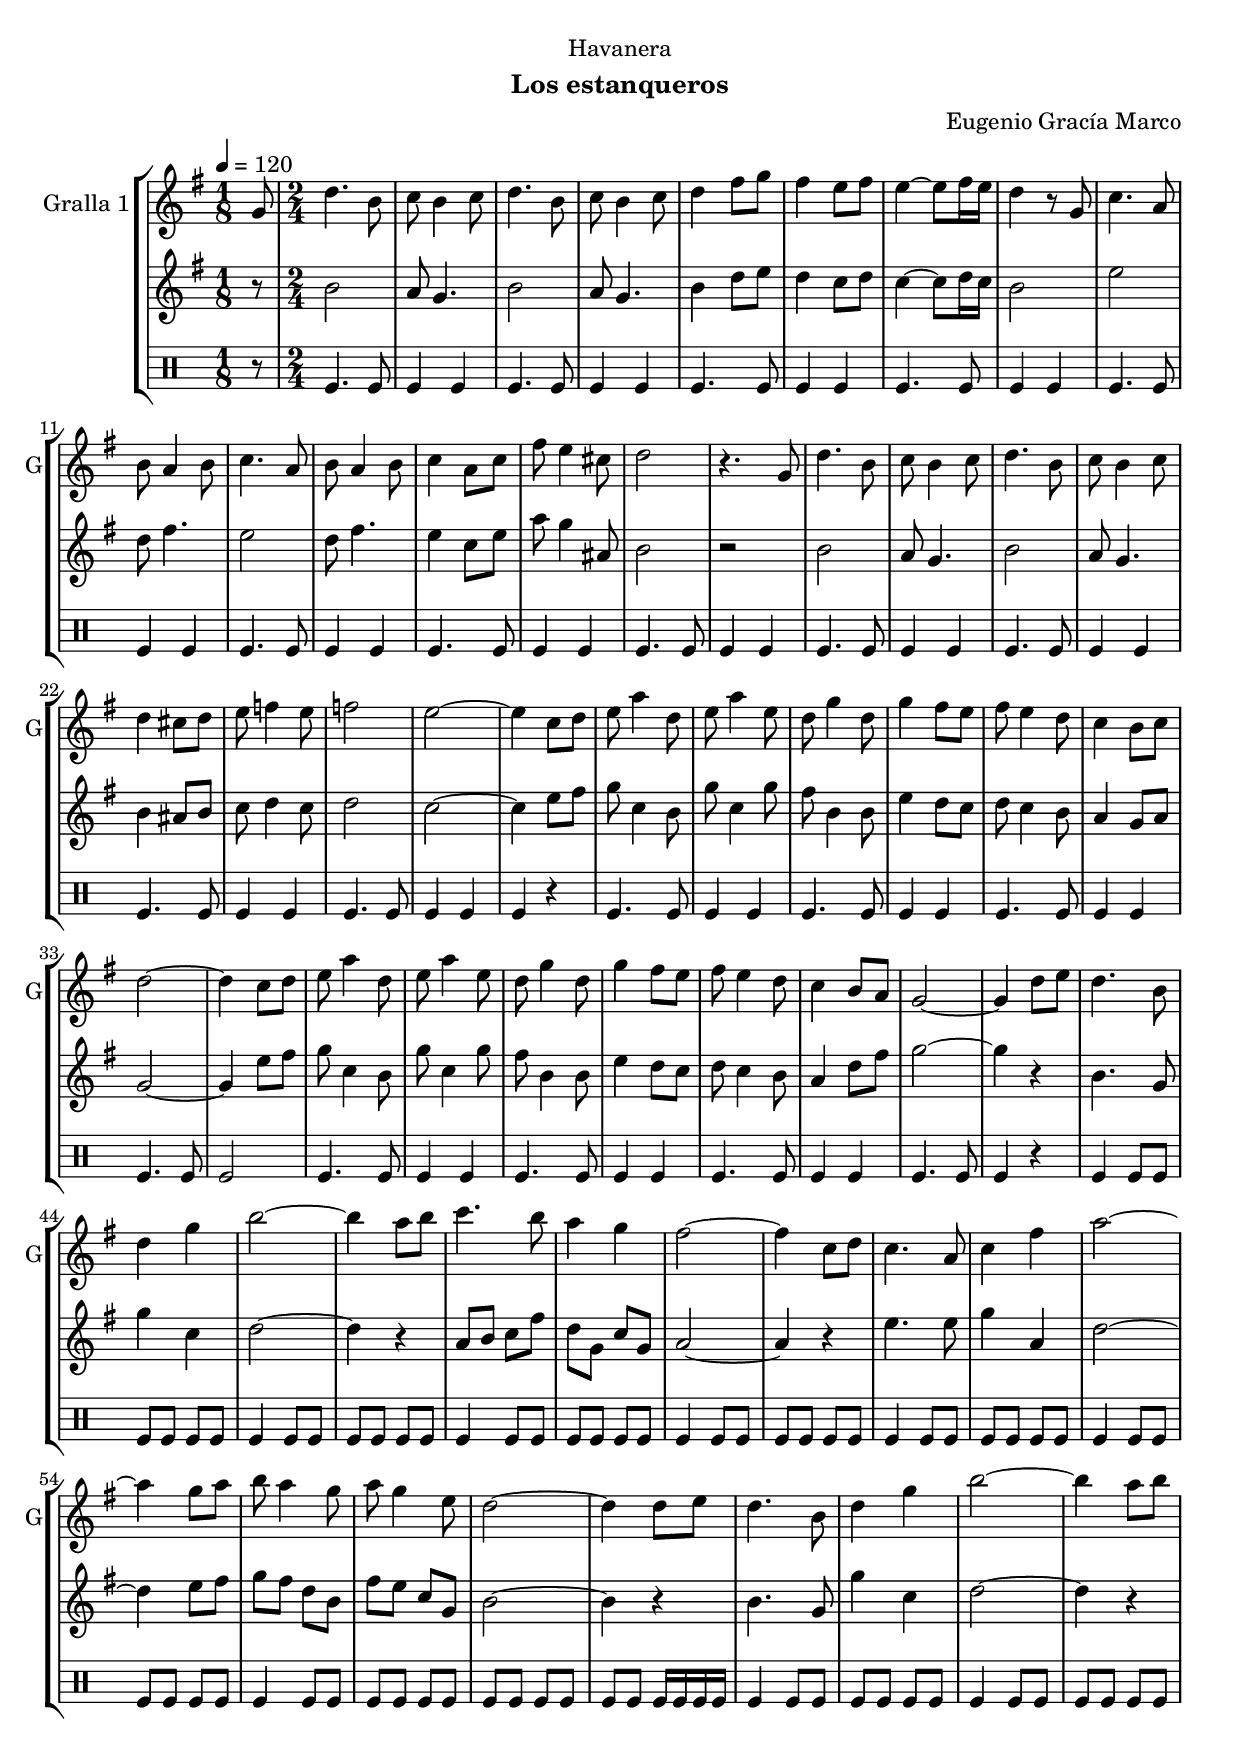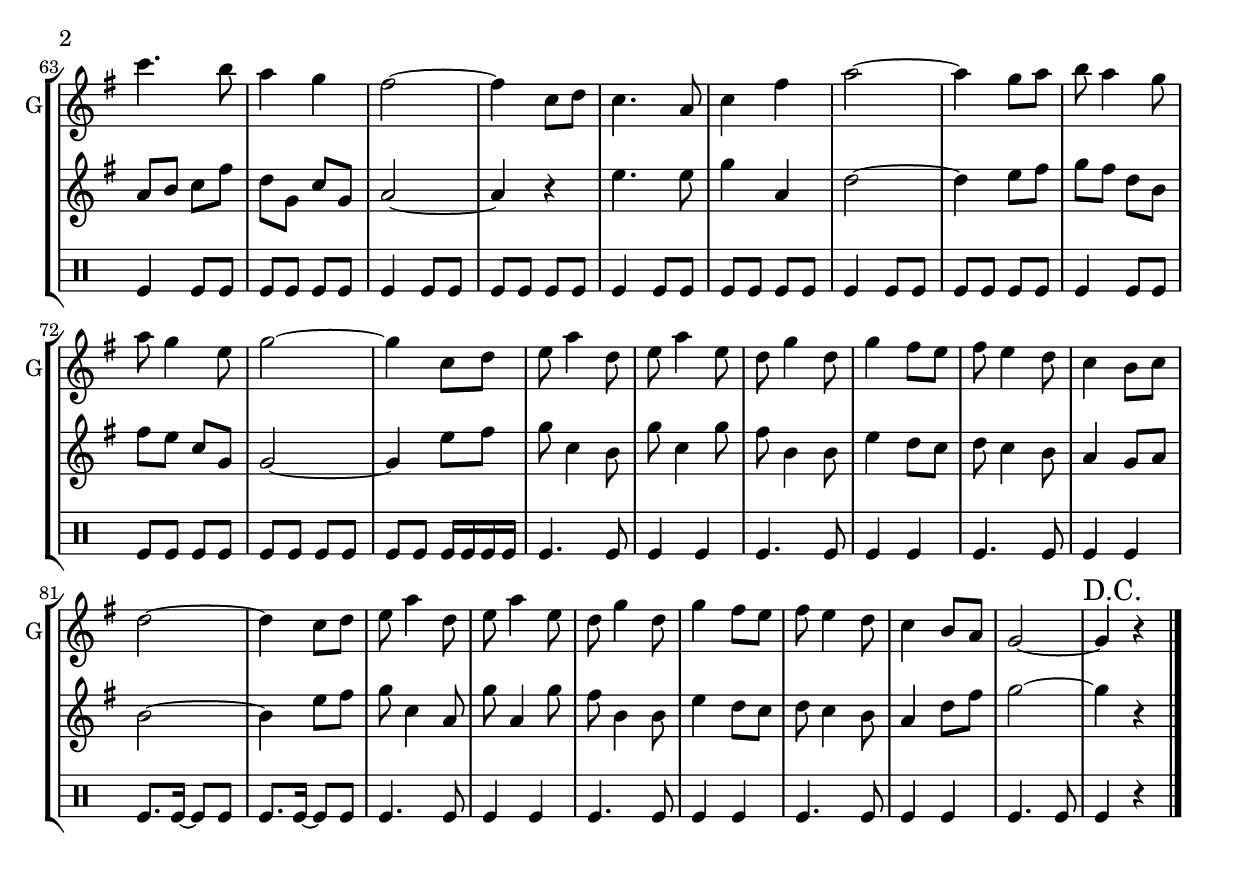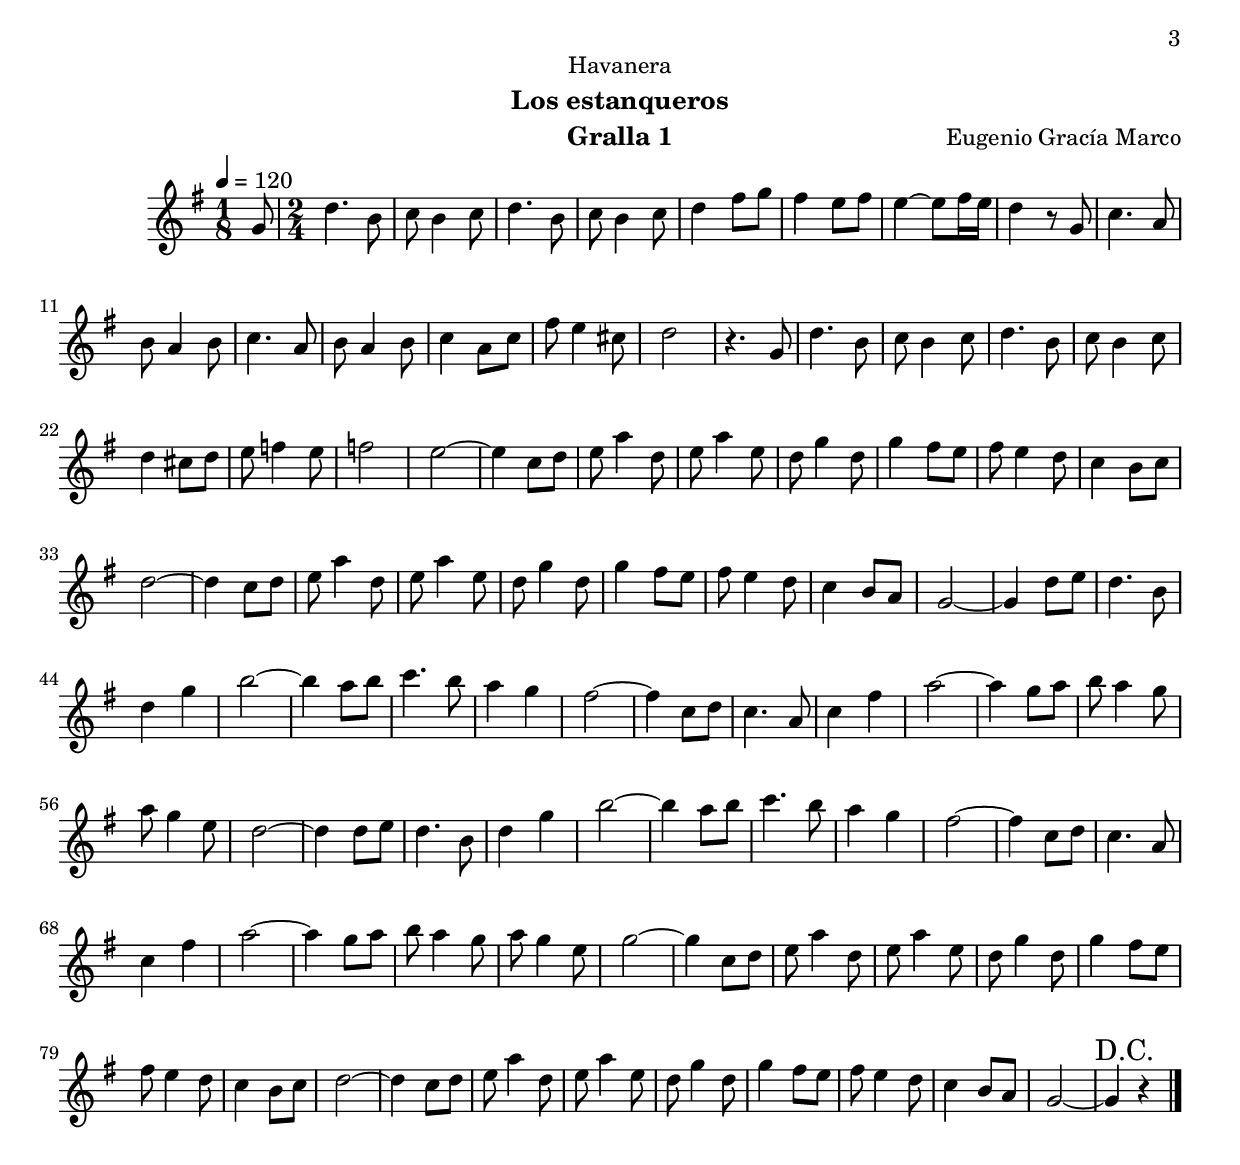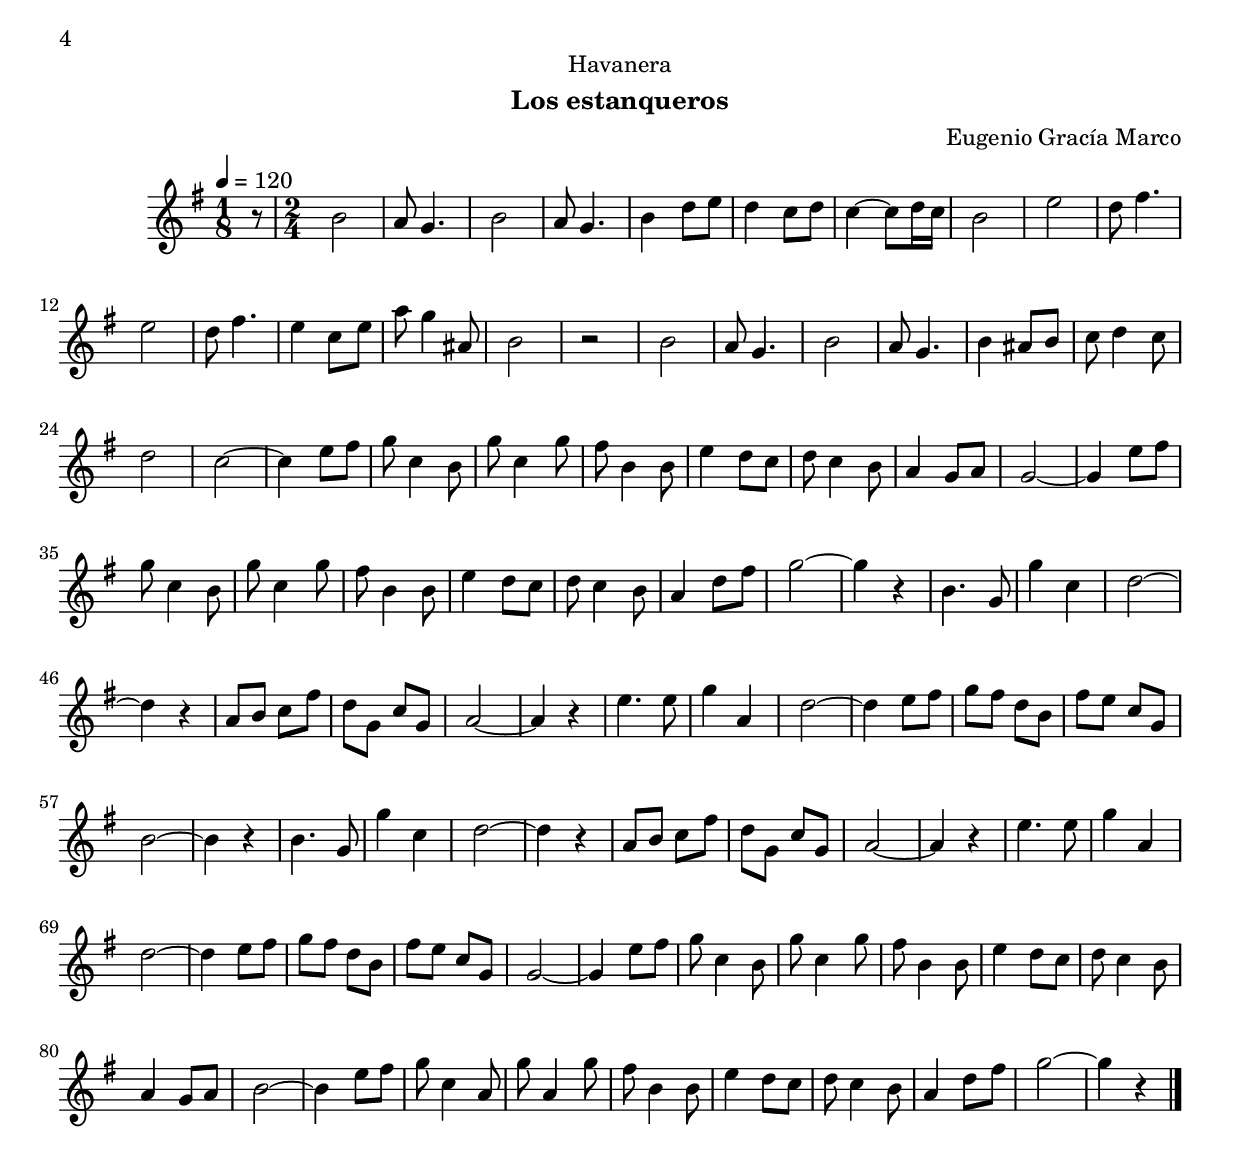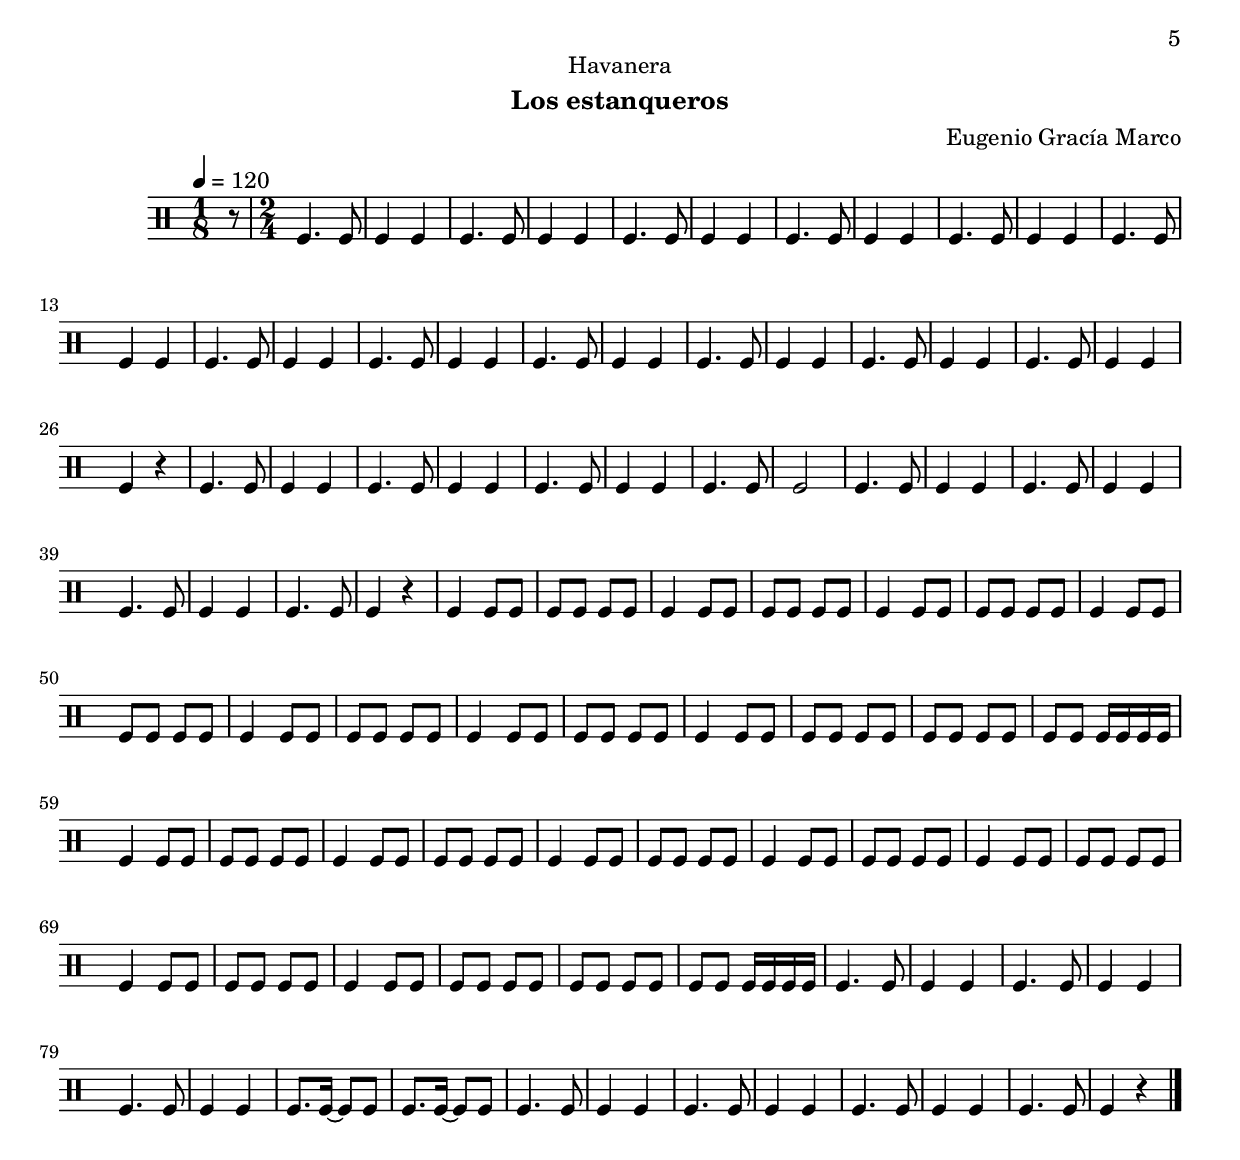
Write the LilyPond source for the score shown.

\version "2.16.0"

\header {
  dedication="Havanera"
  title=""
  subtitle="Los estanqueros"
  subsubtitle=""
  poet=""
  meter=""
  piece=""
  composer="Eugenio Gracía Marco"
  arranger=""
  opus=""
  instrument=""
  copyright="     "
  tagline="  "
}

liniaroAa =
\relative g'
{
  \tempo 4=120
  \clef treble
  \key g \major
  \time 1/8
  g8  |
  \time 2/4   d'4. b8  |
  c8 b4 c8  |
  d4. b8  |
  %05
  c8 b4 c8  |
  d4 fis8 g  |
  fis4 e8 fis  |
  e4 ~ e8 fis16 e  |
  d4 r8 g,  |
  %10
  c4. a8  |
  b8 a4 b8  |
  c4. a8  |
  b8 a4 b8  |
  c4 a8 c  |
  %15
  fis8 e4 cis8  |
  d2  |
  r4. g,8  |
  d'4. b8  |
  c8 b4 c8  |
  %20
  d4. b8  |
  c8 b4 c8  |
  d4 cis8 d  |
  e8 f4 e8  |
  f2  |
  %25
  e2 ~  |
  e4 c8 d  |
  e8 a4 d,8  |
  e8 a4 e8  |
  d8 g4 d8  |
  %30
  g4 fis8 e  |
  fis8 e4 d8  |
  c4 b8 c  |
  d2 ~  |
  d4 c8 d  |
  %35
  e8 a4 d,8  |
  e8 a4 e8  |
  d8 g4 d8  |
  g4 fis8 e  |
  fis8 e4 d8  |
  %40
  c4 b8 a  |
  g2 ~  |
  g4 d'8 e  |
  d4. b8  |
  d4 g  |
  %45
  b2 ~  |
  b4 a8 b  |
  c4. b8  |
  a4 g  |
  fis2 ~  |
  %50
  fis4 c8 d  |
  c4. a8  |
  c4 fis  |
  a2 ~  |
  a4 g8 a  |
  %55
  b8 a4 g8  |
  a8 g4 e8  |
  d2 ~  |
  d4 d8 e  |
  d4. b8  |
  %60
  d4 g  |
  b2 ~  |
  b4 a8 b  |
  c4. b8  |
  a4 g  |
  %65
  fis2 ~  |
  fis4 c8 d  |
  c4. a8  |
  c4 fis  |
  a2 ~  |
  %70
  a4 g8 a  |
  b8 a4 g8  |
  a8 g4 e8  |
  g2 ~  |
  g4 c,8 d  |
  %75
  e8 a4 d,8  |
  e8 a4 e8  |
  d8 g4 d8  |
  g4 fis8 e  |
  fis8 e4 d8  |
  %80
  c4 b8 c  |
  d2 ~  |
  d4 c8 d  |
  e8 a4 d,8  |
  e8 a4 e8  |
  %85
  d8 g4 d8  |
  g4 fis8 e  |
  fis8 e4 d8  |
  c4 b8 a  |
  g2 ~  |
  %90
  \mark "D.C." g4 r  \bar "|."
}

liniaroAb =
\relative b'
{
  \tempo 4=120
  \clef treble
  \key g \major
  \time 1/8
  r8  |
  \time 2/4   b2  |
  a8 g4.  |
  b2  |
  %05
  a8 g4.  |
  b4 d8 e  |
  d4 c8 d  |
  c4 ~ c8 d16 c  |
  b2  |
  %10
  e2  |
  d8 fis4.  |
  e2  |
  d8 fis4.  |
  e4 c8 e  |
  %15
  a8 g4 ais,8  |
  b2  |
  r2  |
  b2  |
  a8 g4.  |
  %20
  b2  |
  a8 g4.  |
  b4 ais8 b  |
  c8 d4 c8  |
  d2  |
  %25
  c2 ~  |
  c4 e8 fis  |
  g8 c,4 b8  |
  g'8 c,4 g'8  |
  fis8 b,4 b8  |
  %30
  e4 d8 c  |
  d8 c4 b8  |
  a4 g8 a  |
  g2 ~  |
  g4 e'8 fis  |
  %35
  g8 c,4 b8  |
  g'8 c,4 g'8  |
  fis8 b,4 b8  |
  e4 d8 c  |
  d8 c4 b8  |
  %40
  a4 d8 fis  |
  g2 ~  |
  g4 r  |
  b,4. g8  |
  g'4 c,  |
  %45
  d2 ~  |
  d4 r  |
  a8 b c fis  |
  d8 g, c g  |
  a2 ~  |
  %50
  a4 r  |
  e'4. e8  |
  g4 a,  |
  d2 ~  |
  d4 e8 fis  |
  %55
  g8 fis d b  |
  fis'8 e c g  |
  b2 ~  |
  b4 r  |
  b4. g8  |
  %60
  g'4 c,  |
  d2 ~  |
  d4 r  |
  a8 b c fis  |
  d8 g, c g  |
  %65
  a2 ~  |
  a4 r  |
  e'4. e8  |
  g4 a,  |
  d2 ~  |
  %70
  d4 e8 fis  |
  g8 fis d b  |
  fis'8 e c g  |
  g2 ~  |
  g4 e'8 fis  |
  %75
  g8 c,4 b8  |
  g'8 c,4 g'8  |
  fis8 b,4 b8  |
  e4 d8 c  |
  d8 c4 b8  |
  %80
  a4 g8 a  |
  b2 ~  |
  b4 e8 fis  |
  g8 c,4 a8  |
  g'8 a,4 g'8  |
  %85
  fis8 b,4 b8  |
  e4 d8 c  |
  d8 c4 b8  |
  a4 d8 fis  |
  g2 ~  |
  %90
  g4 r  \bar "|."
}

liniaroAc =
\drummode
{
  \tempo 4=120
  \time 1/8
  r8  |
  \time 2/4   tomfl4. tomfl8  |
  tomfl4 tomfl  |
  tomfl4. tomfl8  |
  %05
  tomfl4 tomfl  |
  tomfl4. tomfl8  |
  tomfl4 tomfl  |
  tomfl4. tomfl8  |
  tomfl4 tomfl  |
  %10
  tomfl4. tomfl8  |
  tomfl4 tomfl  |
  tomfl4. tomfl8  |
  tomfl4 tomfl  |
  tomfl4. tomfl8  |
  %15
  tomfl4 tomfl  |
  tomfl4. tomfl8  |
  tomfl4 tomfl  |
  tomfl4. tomfl8  |
  tomfl4 tomfl  |
  %20
  tomfl4. tomfl8  |
  tomfl4 tomfl  |
  tomfl4. tomfl8  |
  tomfl4 tomfl  |
  tomfl4. tomfl8  |
  %25
  tomfl4 tomfl  |
  tomfl4 r  |
  tomfl4. tomfl8  |
  tomfl4 tomfl  |
  tomfl4. tomfl8  |
  %30
  tomfl4 tomfl  |
  tomfl4. tomfl8  |
  tomfl4 tomfl  |
  tomfl4. tomfl8  |
  tomfl2  |
  %35
  tomfl4. tomfl8  |
  tomfl4 tomfl  |
  tomfl4. tomfl8  |
  tomfl4 tomfl  |
  tomfl4. tomfl8  |
  %40
  tomfl4 tomfl  |
  tomfl4. tomfl8  |
  tomfl4 r  |
  tomfl4 tomfl8 tomfl  |
  tomfl8 tomfl tomfl tomfl  |
  %45
  tomfl4 tomfl8 tomfl  |
  tomfl8 tomfl tomfl tomfl  |
  tomfl4 tomfl8 tomfl  |
  tomfl8 tomfl tomfl tomfl  |
  tomfl4 tomfl8 tomfl  |
  %50
  tomfl8 tomfl tomfl tomfl  |
  tomfl4 tomfl8 tomfl  |
  tomfl8 tomfl tomfl tomfl  |
  tomfl4 tomfl8 tomfl  |
  tomfl8 tomfl tomfl tomfl  |
  %55
  tomfl4 tomfl8 tomfl  |
  tomfl8 tomfl tomfl tomfl  |
  tomfl8 tomfl tomfl tomfl  |
  tomfl8 tomfl tomfl16 tomfl tomfl tomfl  |
  tomfl4 tomfl8 tomfl  |
  %60
  tomfl8 tomfl tomfl tomfl  |
  tomfl4 tomfl8 tomfl  |
  tomfl8 tomfl tomfl tomfl  |
  tomfl4 tomfl8 tomfl  |
  tomfl8 tomfl tomfl tomfl  |
  %65
  tomfl4 tomfl8 tomfl  |
  tomfl8 tomfl tomfl tomfl  |
  tomfl4 tomfl8 tomfl  |
  tomfl8 tomfl tomfl tomfl  |
  tomfl4 tomfl8 tomfl  |
  %70
  tomfl8 tomfl tomfl tomfl  |
  tomfl4 tomfl8 tomfl  |
  tomfl8 tomfl tomfl tomfl  |
  tomfl8 tomfl tomfl tomfl  |
  tomfl8 tomfl tomfl16 tomfl tomfl tomfl  |
  %75
  tomfl4. tomfl8  |
  tomfl4 tomfl  |
  tomfl4. tomfl8  |
  tomfl4 tomfl  |
  tomfl4. tomfl8  |
  %80
  tomfl4 tomfl  |
  tomfl8. tomfl16 ~ tomfl8 tomfl  |
  tomfl8. tomfl16 ~ tomfl8 tomfl  |
  tomfl4. tomfl8  |
  tomfl4 tomfl  |
  %85
  tomfl4. tomfl8  |
  tomfl4 tomfl  |
  tomfl4. tomfl8  |
  tomfl4 tomfl  |
  tomfl4. tomfl8  |
  %90
  tomfl4 r  \bar "|."
}

\bookpart {
  \score {
    \new StaffGroup {
      \override Score.RehearsalMark #'self-alignment-X = #LEFT
      <<
        \new Staff \with {instrumentName = #"Gralla 1" shortInstrumentName = #"G"} \liniaroAa
        \new Staff \with {instrumentName = #"" shortInstrumentName = #" "} \liniaroAb
        \new DrumStaff \with {instrumentName = #"" shortInstrumentName = #" "} \liniaroAc
      >>
    }
    \layout {}
  }\score { \unfoldRepeats
    \new StaffGroup {
      \override Score.RehearsalMark #'self-alignment-X = #LEFT
      <<
        \new Staff \with {instrumentName = #"Gralla 1" shortInstrumentName = #"G"} \liniaroAa
        \new Staff \with {instrumentName = #"" shortInstrumentName = #" "} \liniaroAb
        \new DrumStaff \with {instrumentName = #"" shortInstrumentName = #" "} \liniaroAc
      >>
    }
    \midi {}
  }
}

\bookpart {
  \header {instrument="Gralla 1"}
  \score {
    \new StaffGroup {
      \override Score.RehearsalMark #'self-alignment-X = #LEFT
      <<
        \new Staff \liniaroAa
      >>
    }
    \layout {}
  }\score { \unfoldRepeats
    \new StaffGroup {
      \override Score.RehearsalMark #'self-alignment-X = #LEFT
      <<
        \new Staff \liniaroAa
      >>
    }
    \midi {}
  }
}

\bookpart {
  \header {instrument=""}
  \score {
    \new StaffGroup {
      \override Score.RehearsalMark #'self-alignment-X = #LEFT
      <<
        \new Staff \liniaroAb
      >>
    }
    \layout {}
  }\score { \unfoldRepeats
    \new StaffGroup {
      \override Score.RehearsalMark #'self-alignment-X = #LEFT
      <<
        \new Staff \liniaroAb
      >>
    }
    \midi {}
  }
}

\bookpart {
  \header {instrument=""}
  \score {
    \new StaffGroup {
      \override Score.RehearsalMark #'self-alignment-X = #LEFT
      <<
        \new DrumStaff \liniaroAc
      >>
    }
    \layout {}
  }\score { \unfoldRepeats
    \new StaffGroup {
      \override Score.RehearsalMark #'self-alignment-X = #LEFT
      <<
        \new DrumStaff \liniaroAc
      >>
    }
    \midi {}
  }
}

